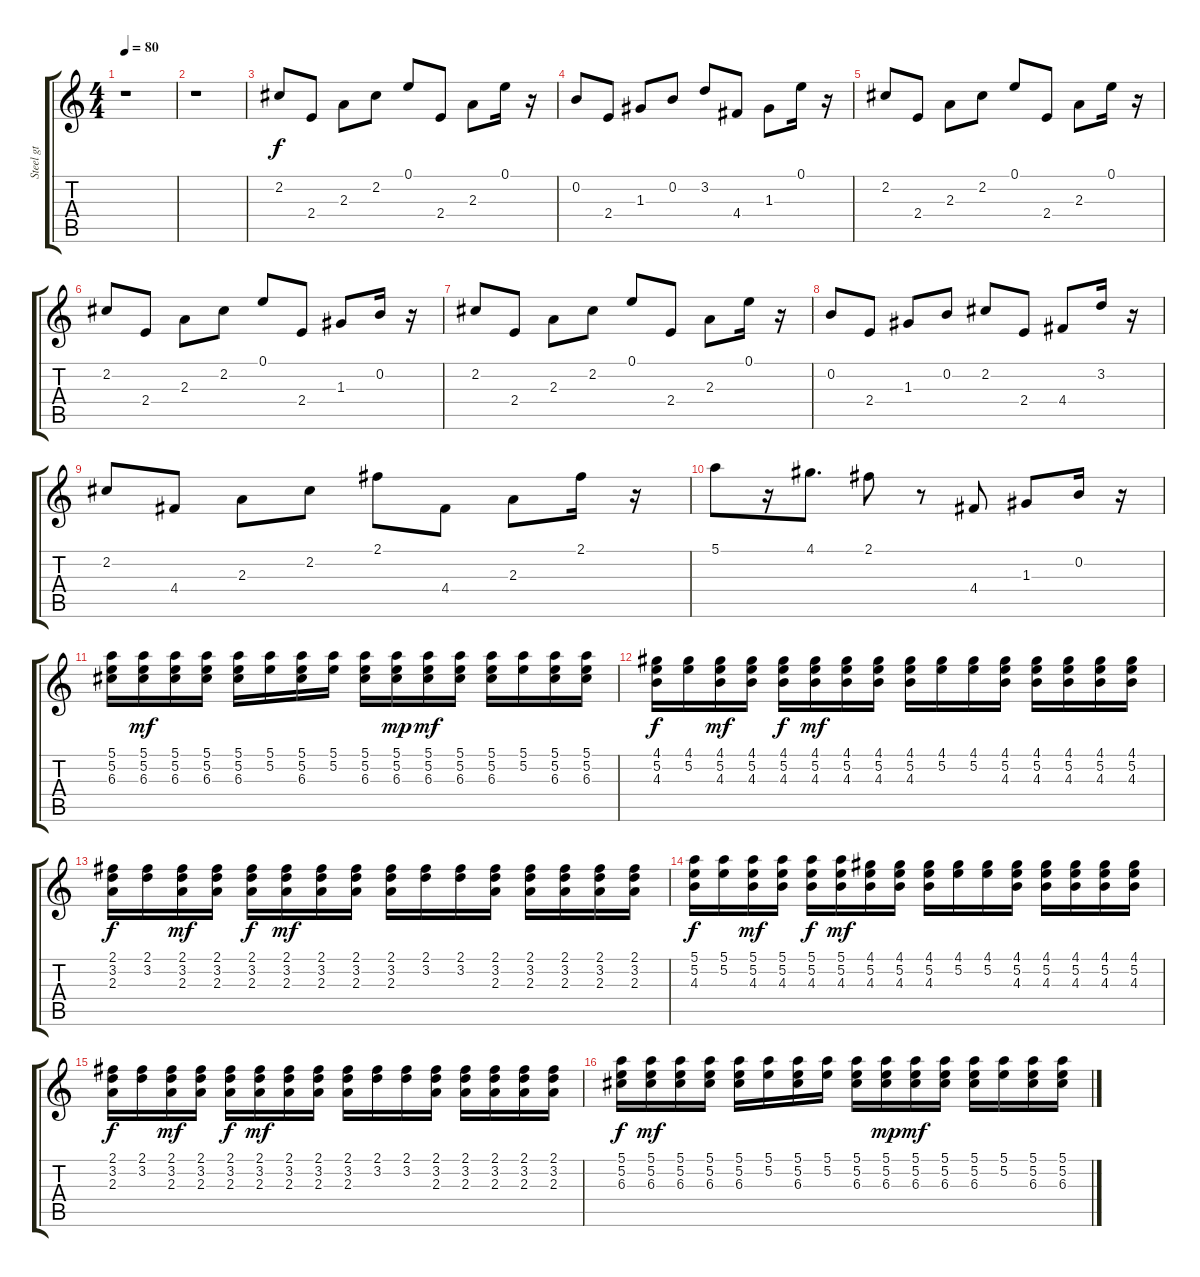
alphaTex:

\track ("Steel gt" "Steel gt") {instrument acousticguitarsteel}
\staff {score tabs}
\tuning (E4 B3 G3 D3 A2 E2) {hide}
\ts (4 4)
\tempo 80
\clef g2
\ks c
r.1{dy f} |
r.1 |
2.2.8 2.4.8 2.3.8 2.2.8 0.1.8 2.4.8 2.3.8 0.1.16 r.16 |
0.2.8 2.4.8 1.3.8 0.2.8 3.2.8 4.4.8 1.3.8 0.1.16 r.16 |
2.2.8 2.4.8 2.3.8 2.2.8 0.1.8 2.4.8 2.3.8 0.1.16 r.16 |
2.2.8 2.4.8 2.3.8 2.2.8 0.1.8 2.4.8 1.3.8 0.2.16 r.16 |
2.2.8 2.4.8 2.3.8 2.2.8 0.1.8 2.4.8 2.3.8 0.1.16 r.16 |
0.2.8 2.4.8 1.3.8 0.2.8 2.2.8 2.4.8 4.4.8 3.2.16 r.16 |
2.2.8 4.4.8 2.3.8 2.2.8 2.1.8 4.4.8 2.3.8 2.1.16 r.16 |
5.1.8 r.16 4.1.8{d} 2.1.8 r.8 4.4.8 1.3.8 0.2.16 r.16 |
(5.1 5.2 6.3).16 (5.1 5.2 6.3).16{dy mf} (5.1 5.2 6.3).16 (5.1 5.2 6.3).16 (5.1 5.2 6.3).16 (5.1 5.2).16 (5.1 5.2 6.3).16 (5.1 5.2).16 (5.1 5.2 6.3).16 (5.1 5.2 6.3).16{dy mp} (5.1 5.2 6.3).16{dy mf} (5.1 5.2 6.3).16 (5.1 5.2 6.3).16 (5.1 5.2).16 (5.1 5.2 6.3).16 (5.1 5.2 6.3).16 |
(4.1 5.2 4.3).16{dy f} (4.1 5.2).16 (4.1 5.2 4.3).16{dy mf} (4.1 5.2 4.3).16 (4.1 5.2 4.3).16{dy f} (4.1 5.2 4.3).16{dy mf} (4.1 5.2 4.3).16 (4.1 5.2 4.3).16 (4.1 5.2 4.3).16 (4.1 5.2).16 (4.1 5.2).16 (4.1 5.2 4.3).16 (4.1 5.2 4.3).16 (4.1 5.2 4.3).16 (4.1 5.2 4.3).16 (4.1 5.2 4.3).16 |
(2.1 3.2 2.3).16{dy f} (2.1 3.2).16 (2.1 3.2 2.3).16{dy mf} (2.1 3.2 2.3).16 (2.1 3.2 2.3).16{dy f} (2.1 3.2 2.3).16{dy mf} (2.1 3.2 2.3).16 (2.1 3.2 2.3).16 (2.1 3.2 2.3).16 (2.1 3.2).16 (2.1 3.2).16 (2.1 3.2 2.3).16 (2.1 3.2 2.3).16 (2.1 3.2 2.3).16 (2.1 3.2 2.3).16 (2.1 3.2 2.3).16 |
(5.1 5.2 4.3).16{dy f} (5.1 5.2).16 (5.1 5.2 4.3).16{dy mf} (5.1 5.2 4.3).16 (5.1 5.2 4.3).16{dy f} (5.1 5.2 4.3).16{dy mf} (4.1 5.2 4.3).16 (4.1 5.2 4.3).16 (4.1 5.2 4.3).16 (4.1 5.2).16 (4.1 5.2).16 (4.1 5.2 4.3).16 (4.1 5.2 4.3).16 (4.1 5.2 4.3).16 (4.1 5.2 4.3).16 (4.1 5.2 4.3).16 |
(2.1 3.2 2.3).16{dy f} (2.1 3.2).16 (2.1 3.2 2.3).16{dy mf} (2.1 3.2 2.3).16 (2.1 3.2 2.3).16{dy f} (2.1 3.2 2.3).16{dy mf} (2.1 3.2 2.3).16 (2.1 3.2 2.3).16 (2.1 3.2 2.3).16 (2.1 3.2).16 (2.1 3.2).16 (2.1 3.2 2.3).16 (2.1 3.2 2.3).16 (2.1 3.2 2.3).16 (2.1 3.2 2.3).16 (2.1 3.2 2.3).16 |
(5.1 5.2 6.3).16{dy f} (5.1 5.2 6.3).16{dy mf} (5.1 5.2 6.3).16 (5.1 5.2 6.3).16 (5.1 5.2 6.3).16 (5.1 5.2).16 (5.1 5.2 6.3).16 (5.1 5.2).16 (5.1 5.2 6.3).16 (5.1 5.2 6.3).16{dy mp} (5.1 5.2 6.3).16{dy mf} (5.1 5.2 6.3).16 (5.1 5.2 6.3).16 (5.1 5.2).16 (5.1 5.2 6.3).16 (5.1 5.2 6.3).16
